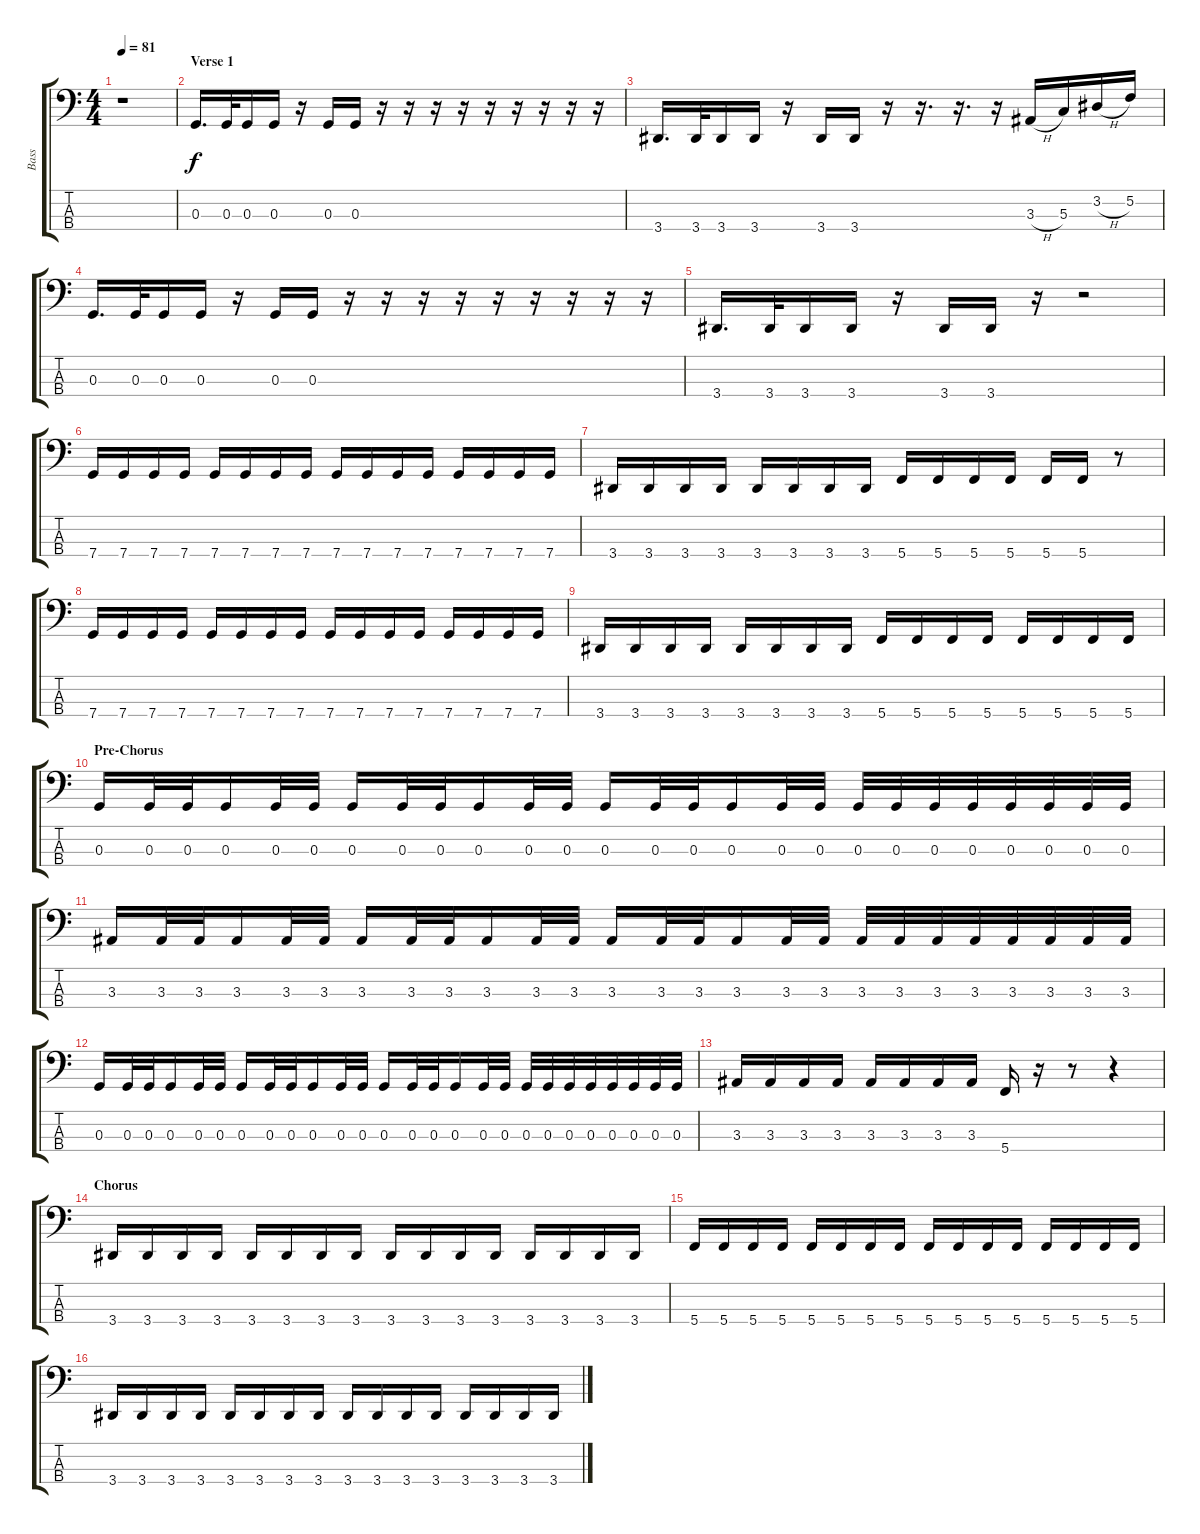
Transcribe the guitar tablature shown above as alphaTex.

\track ("Bass" "Bass") {instrument electricbasspick}
\staff {score tabs}
\tuning (F2 C2 G1 C1) {hide}
\ts (4 4)
\tempo 81
\clef f4
\ks c
r.1{dy f} |
\section ("" "Verse 1")
0.3.16{d} 0.3.32 0.3.16 0.3.16 r.16 0.3.16 0.3.16 r.16 r.16 r.16 r.16 r.16 r.16 r.16 r.16 r.16 |
3.4.16{d} 3.4.32 3.4.16 3.4.16 r.16 3.4.16 3.4.16 r.16 r.16{d} r.16{d} r.16 3.3{h}.16 5.3.16 3.2{h}.16 5.2.16 |
0.3.16{d} 0.3.32 0.3.16 0.3.16 r.16 0.3.16 0.3.16 r.16 r.16 r.16 r.16 r.16 r.16 r.16 r.16 r.16 |
3.4.16{d} 3.4.32 3.4.16 3.4.16 r.16 3.4.16 3.4.16 r.16 r.2 |
7.4.16 7.4.16 7.4.16 7.4.16 7.4.16 7.4.16 7.4.16 7.4.16 7.4.16 7.4.16 7.4.16 7.4.16 7.4.16 7.4.16 7.4.16 7.4.16 |
3.4.16 3.4.16 3.4.16 3.4.16 3.4.16 3.4.16 3.4.16 3.4.16 5.4.16 5.4.16 5.4.16 5.4.16 5.4.16 5.4.16 r.8 |
7.4.16 7.4.16 7.4.16 7.4.16 7.4.16 7.4.16 7.4.16 7.4.16 7.4.16 7.4.16 7.4.16 7.4.16 7.4.16 7.4.16 7.4.16 7.4.16 |
3.4.16 3.4.16 3.4.16 3.4.16 3.4.16 3.4.16 3.4.16 3.4.16 5.4.16 5.4.16 5.4.16 5.4.16 5.4.16 5.4.16 5.4.16 5.4.16 |
\section ("" "Pre-Chorus")
0.3.16 0.3.32 0.3.32 0.3.16 0.3.32 0.3.32 0.3.16 0.3.32 0.3.32 0.3.16 0.3.32 0.3.32 0.3.16 0.3.32 0.3.32 0.3.16 0.3.32 0.3.32 0.3.32 0.3.32 0.3.32 0.3.32 0.3.32 0.3.32 0.3.32 0.3.32 |
3.3.16 3.3.32 3.3.32 3.3.16 3.3.32 3.3.32 3.3.16 3.3.32 3.3.32 3.3.16 3.3.32 3.3.32 3.3.16 3.3.32 3.3.32 3.3.16 3.3.32 3.3.32 3.3.32 3.3.32 3.3.32 3.3.32 3.3.32 3.3.32 3.3.32 3.3.32 |
0.3.16 0.3.32 0.3.32 0.3.16 0.3.32 0.3.32 0.3.16 0.3.32 0.3.32 0.3.16 0.3.32 0.3.32 0.3.16 0.3.32 0.3.32 0.3.16 0.3.32 0.3.32 0.3.32 0.3.32 0.3.32 0.3.32 0.3.32 0.3.32 0.3.32 0.3.32 |
3.3.16 3.3.16 3.3.16 3.3.16 3.3.16 3.3.16 3.3.16 3.3.16 5.4.16 r.16 r.8 r.4 |
\section ("" "Chorus")
3.4.16 3.4.16 3.4.16 3.4.16 3.4.16 3.4.16 3.4.16 3.4.16 3.4.16 3.4.16 3.4.16 3.4.16 3.4.16 3.4.16 3.4.16 3.4.16 |
5.4.16 5.4.16 5.4.16 5.4.16 5.4.16 5.4.16 5.4.16 5.4.16 5.4.16 5.4.16 5.4.16 5.4.16 5.4.16 5.4.16 5.4.16 5.4.16 |
3.4.16 3.4.16 3.4.16 3.4.16 3.4.16 3.4.16 3.4.16 3.4.16 3.4.16 3.4.16 3.4.16 3.4.16 3.4.16 3.4.16 3.4.16 3.4.16
